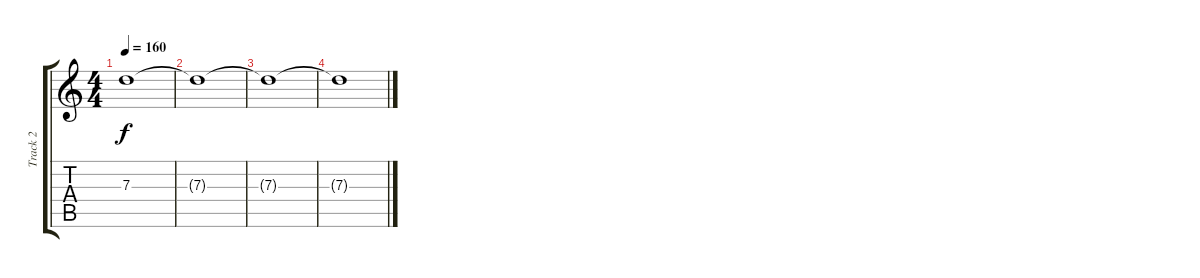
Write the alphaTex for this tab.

\track ("Track 2" "Track 2") {instrument overdrivenguitar}
\staff {score tabs}
\tuning (E4 B3 G3 D3 A2 E2) {hide}
\ts (4 4)
\tempo 160
\clef g2
\ks c
7.3.1{dy f} |
7.3{t}.1 |
7.3{t}.1 |
7.3{t}.1
